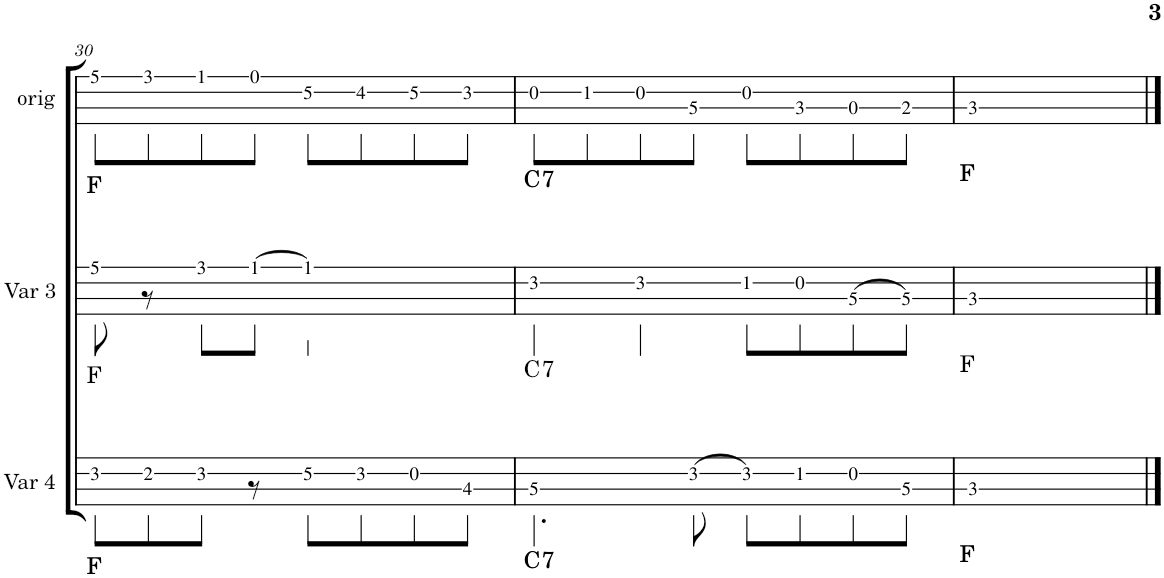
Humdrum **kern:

**kern	**harte	**kern	**harte	**kern	**harte
*part3	*part3	*part2	*part2	*part1	*part1
*staff3	*	*staff2	*	*staff1	*
*I"Variation 4	*	*I"Variation 3	*	*I"original	*
*I'Var 4	*	*I'Var 3	*	*I'orig	*
!!LO:PB:g=z
*	*	*	*	*	*
*k[f#c#]	*	*k[f#c#]	*	*k[f#c#]	*
*M4/4	*	*M4/4	*	*M4/4	*
=30	=30	=30	=30	=30	=30
8cc\L	F:maj F:maj	8aa\	F:maj	8aa\L	F:maj F:maj
8b\	.	8r	.	8gg\	.
8cc\J	.	8gg\L	.	8ff\	.
8r	.	[8ff\J	.	8ee\J	.
8dd\L	.	2ff\]	.	8dd\L	.
8cc\	.	.	.	8cc#\	.
8a\	.	.	.	8dd\	.
8f#\J	.	.	.	8cc\J	.
=31	=31	=31	=31	=31	=31
!	!LO:H:n=1:kt=7	!	!	!	!
!	!LO:H:n=2:kt=7	!	!LO:H:kt=7	!	!LO:H:n=1:kt=7
!	!	!	!	!	!LO:H:n=2:kt=7
4.g\	C:7 C:7	4cc\	C:7	8a\L	C:7 C:7
.	.	.	.	8a#\	.
.	.	4cc\	.	8a\	.
[8cc\	.	.	.	8g\J	.
8cc\L]	.	8a#\L	.	8a\L	.
8a#\	.	8a\	.	8f\	.
8a\	.	[8g\	.	8d\	.
8g\J	.	8g\J]	.	8e\J	.
=32	=32	=32	=32	=32	=32
1f	F:maj F:maj	1f	F:maj	1f	F:maj F:maj
==	==	==	==	==	==
*-	*-	*-	*-	*-	*-
